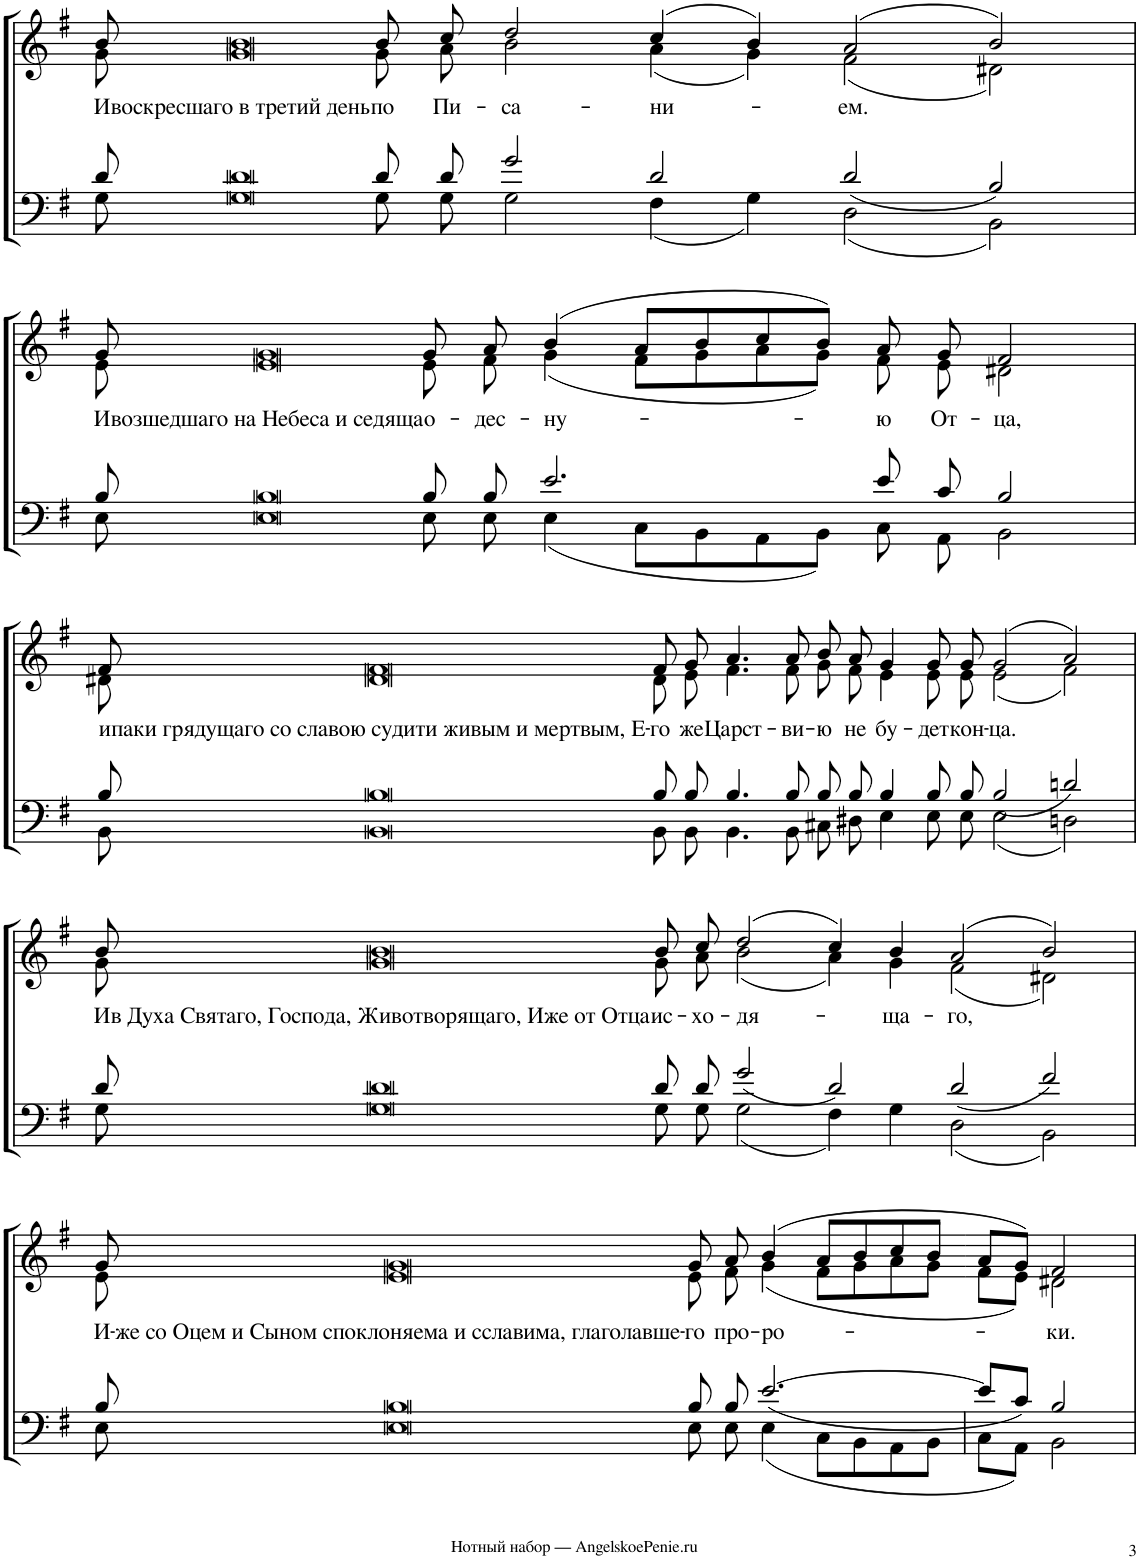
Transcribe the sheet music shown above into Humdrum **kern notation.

**kern	**kern	**text
*part1	*part1	*part1
*staff2	*staff1	*staff1
*I"Piano	*	*
*I'Pno.	*	*
!!LO:PB:g=z
*clefF4	*clefG2	*
*k[f#]	*k[f#]	*
*M63/4	*M63/4	*
=10	=10	=10
*^	*	*
*	*^	*	*
!	!	!	!	!LO:LY:b
*	*	*	*^	*
000ryy	8d/	8G\	8b/	8g\	И
!	!	!	!	!	!LO:LY:b
.	8d	8G	8b	8g	воскресшаго в третий день
!	!	!	!	!	!LO:LY:b
.	8d/	8G\	8b/	8g\	по
!	!	!	!	!	!LO:LY:b
.	8d/	8G\	8cc/	8a\	Пи-
!	!	!	!	!	!LO:LY:b
.	2g/	2G\	2dd/	2b\	-са-
!	!	!	!	!	!LO:LY:b
.	2d/	4F#\	(4cc/	(4a\	-ни-
.	.	4G\	4b/)	4g\)	.
!	!	!	!	!	!LO:LY:b
.	2d/	2D\	(2a/	(2f#\	-ем.
.	2B/	2BB\	2b/)	2d#X\)	.
.	1ryy	1ryy	000ryy	000ryy	.
.	1ryy	1ryy	.	.	.
.	1ryy	1ryy	.	.	.
.	1ryy	1ryy	.	.	.
.	1ryy	1ryy	.	.	.
.	1ryy	1ryy	.	.	.
4%31ryy	.	.	.	.	.
.	1ryy	1ryy	.	.	.
.	1ryy	1ryy	.	.	.
.	1ryy	1ryy	00ryy	00ryy	.
.	1ryy	1ryy	.	.	.
.	1ryy	1ryy	.	.	.
.	1ryy	1ryy	.	.	.
.	1ryy	1ryy	1ryy	1ryy	.
.	4ryy	4ryy	4ryy	4ryy	.
!!LO:LB:g=z	!!
=11	=11	=11	=11	=11	=11
!	!	!	!	!	!LO:LY:b
000ryy	8B/	8E\	8g/	8e\	И
!	!	!	!	!	!LO:LY:b
.	8B	8E	8g	8e	возшедшаго на Небеса и седяща
!	!	!	!	!	!LO:LY:b
.	8B/	8E\	8g/	8e\	о-
!	!	!	!	!	!LO:LY:b
.	8B/	8E\	8a/	8f#\	-дес-
!	!	!	!	!	!LO:LY:b
.	2.e/	4E\	(4b/	(4g\	-ну-
.	.	8C\L	8a/L	8f#\L	.
.	.	8BB\	8b/	8g\	.
.	.	8AA\	8cc/	8a\	.
.	.	8BB\J	8b/J)	8g\J)	.
!	!	!	!	!	!LO:LY:b
.	8e/	8C\	8a/	8f#\	-ю
!	!	!	!	!	!LO:LY:b
.	8c/	8AA\	8g/	8e\	От-
!	!	!	!	!	!LO:LY:b
.	2B/	2BB\	2f#/	2d#X\	-ца,
.	1ryy	1ryy	000ryy	000ryy	.
.	1ryy	1ryy	.	.	.
.	1ryy	1ryy	.	.	.
.	1ryy	1ryy	.	.	.
.	1ryy	1ryy	.	.	.
.	1ryy	1ryy	.	.	.
4%31ryy	1ryy	1ryy	.	.	.
.	1ryy	1ryy	.	.	.
.	1ryy	1ryy	00ryy	00ryy	.
.	1ryy	1ryy	.	.	.
.	4%15ryy	4%15ryy	.	.	.
.	.	.	1..ryy	1..ryy	.
!!LO:LB:g=z	!!
=12	=12	=12	=12	=12	=12
!	!	!	!	!	!LO:LY:b
000ryy	8B/	8BB\	8f#/	8d#X\	и
!	!	!	!	!	!LO:LY:b
.	8B	8BB	8f#	8d#	паки грядущаго со славою судити живым и мертвым, Е-
!	!	!	!	!	!LO:LY:b
.	8B/	8BB\	8f#/	8d#\	-го
!	!	!	!	!	!LO:LY:b
.	8B/	8BB\	8g/	8e\	же
!	!	!	!	!	!LO:LY:b
.	4.B/	4.BB\	4.a/	4.f#\	Царст-
!	!	!	!	!	!LO:LY:b
.	8B/	8BB\	8a/	8f#\	-ви-
!	!	!	!	!	!LO:LY:b
.	8B/	8C#X\	8b/	8g\	-ю
!	!	!	!	!	!LO:LY:b
.	8B/	8D#X\	8a/	8f#\	не
!	!	!	!	!	!LO:LY:b
.	4B/	4E\	4g/	4e\	бу-
!	!	!	!	!	!LO:LY:b
.	8B/	8E\	8g/	8e\	-дет
!	!	!	!	!	!LO:LY:b
.	8B/	8E\	8g/	8e\	кон-
!	!	!	!	!	!LO:LY:b
.	2B/	2E\	(2g/	(2e\	-ца.
.	2dn/	2Dn\	2a/)	2f#\)	.
.	1ryy	1ryy	000ryy	000ryy	.
.	000.ryy	000.ryy	.	.	.
4%31ryy	.	.	.	.	.
.	.	.	00ryy	00ryy	.
.	.	.	1ryy	1ryy	.
!!LO:LB:g=z	!!
=13	=13	=13	=13	=13	=13
!	!	!	!	!	!LO:LY:b
000ryy	8d/	8G\	8b/	8g\	И
!	!	!	!	!	!LO:LY:b
.	8d	8G	8b	8g	в Духа Святаго, Господа, Животворящаго, Иже от Отца
!	!	!	!	!	!LO:LY:b
.	8d/	8G\	8b/	8g\	ис-
!	!	!	!	!	!LO:LY:b
.	8d/	8G\	8cc/	8a\	-хо-
!	!	!	!	!	!LO:LY:b
.	2g/	2G\	(2dd/	(2b\	-дя-
.	2d/	4F#\	4cc/)	4a\)	.
!	!	!	!	!	!LO:LY:b
.	.	4G\	4b/	4g\	-ща-
!	!	!	!	!	!LO:LY:b
.	2d/	2D\	(2a/	(2f#\	-го,
.	2f#/	2BB\	2b/)	2d#X\)	.
.	1ryy	1ryy	000ryy	000ryy	.
.	1ryy	1ryy	.	.	.
.	1ryy	1ryy	.	.	.
.	1ryy	1ryy	.	.	.
.	1ryy	1ryy	.	.	.
.	1ryy	1ryy	.	.	.
4%31ryy	.	.	.	.	.
.	1ryy	1ryy	.	.	.
.	1ryy	1ryy	.	.	.
.	1ryy	1ryy	00ryy	00ryy	.
.	1ryy	1ryy	.	.	.
.	1ryy	1ryy	.	.	.
.	1ryy	1ryy	.	.	.
.	1ryy	1ryy	1ryy	1ryy	.
.	4ryy	4ryy	4ryy	4ryy	.
!!LO:LB:g=z	!!
=14	=14	=14	=14	=14	=14
!	!	!	!	!	!LO:LY:b
000ryy	8B/	8E\	8g/	8e\	И-
!	!	!	!	!	!LO:LY:b
.	8B	8E	8g	8e	-же со Оцем и Сыном споклоняема и сславима, глаголавше-
!	!	!	!	!	!LO:LY:b
.	8B/	8E\	8g/	8e\	-го
!	!	!	!	!	!LO:LY:b
.	8B/	8E\	8a/	8f#\	про-
!	!	!	!	!	!LO:LY:b
.	[2.e/	4E\	(4b/	(4g\	-ро-
.	.	8C\L	8a/L	8f#\L	.
.	.	8BB\	8b/	8g\	.
.	.	8AA\	8cc/	8a\	.
.	.	8BB\J	8b/J	8g\J	.
.	1ryy	1ryy	000ryy	000ryy	.
.	1ryy	1ryy	.	.	.
.	1ryy	1ryy	.	.	.
.	1ryy	1ryy	.	.	.
.	1ryy	1ryy	.	.	.
.	1ryy	1ryy	.	.	.
.	1ryy	1ryy	.	.	.
4%31ryy	.	.	.	.	.
.	2%15ryy	2%15ryy	.	.	.
.	.	.	00ryy	00ryy	.
.	.	.	0ryy	0ryy	.
.	.	.	2ryy	2ryy	.
=15-	=15-	=15-	=15-	=15-	=15-
000ryy	8e/L]	8C\L	8a/L	8f#\L	.
.	8c/J	8AA\J	8g/J)	8e\J)	.
!	!	!	!	!	!LO:LY:b
.	2B/	2BB\	2f#/	2d#X\	-ки.
.	1%15ryy	1%15ryy	1%15ryy	1%15ryy	.
4%31ryy	.	.	.	.	.
*v	*v	*v	*	*	*
*	*v	*v	*
=	=	=
*-	*-	*-
